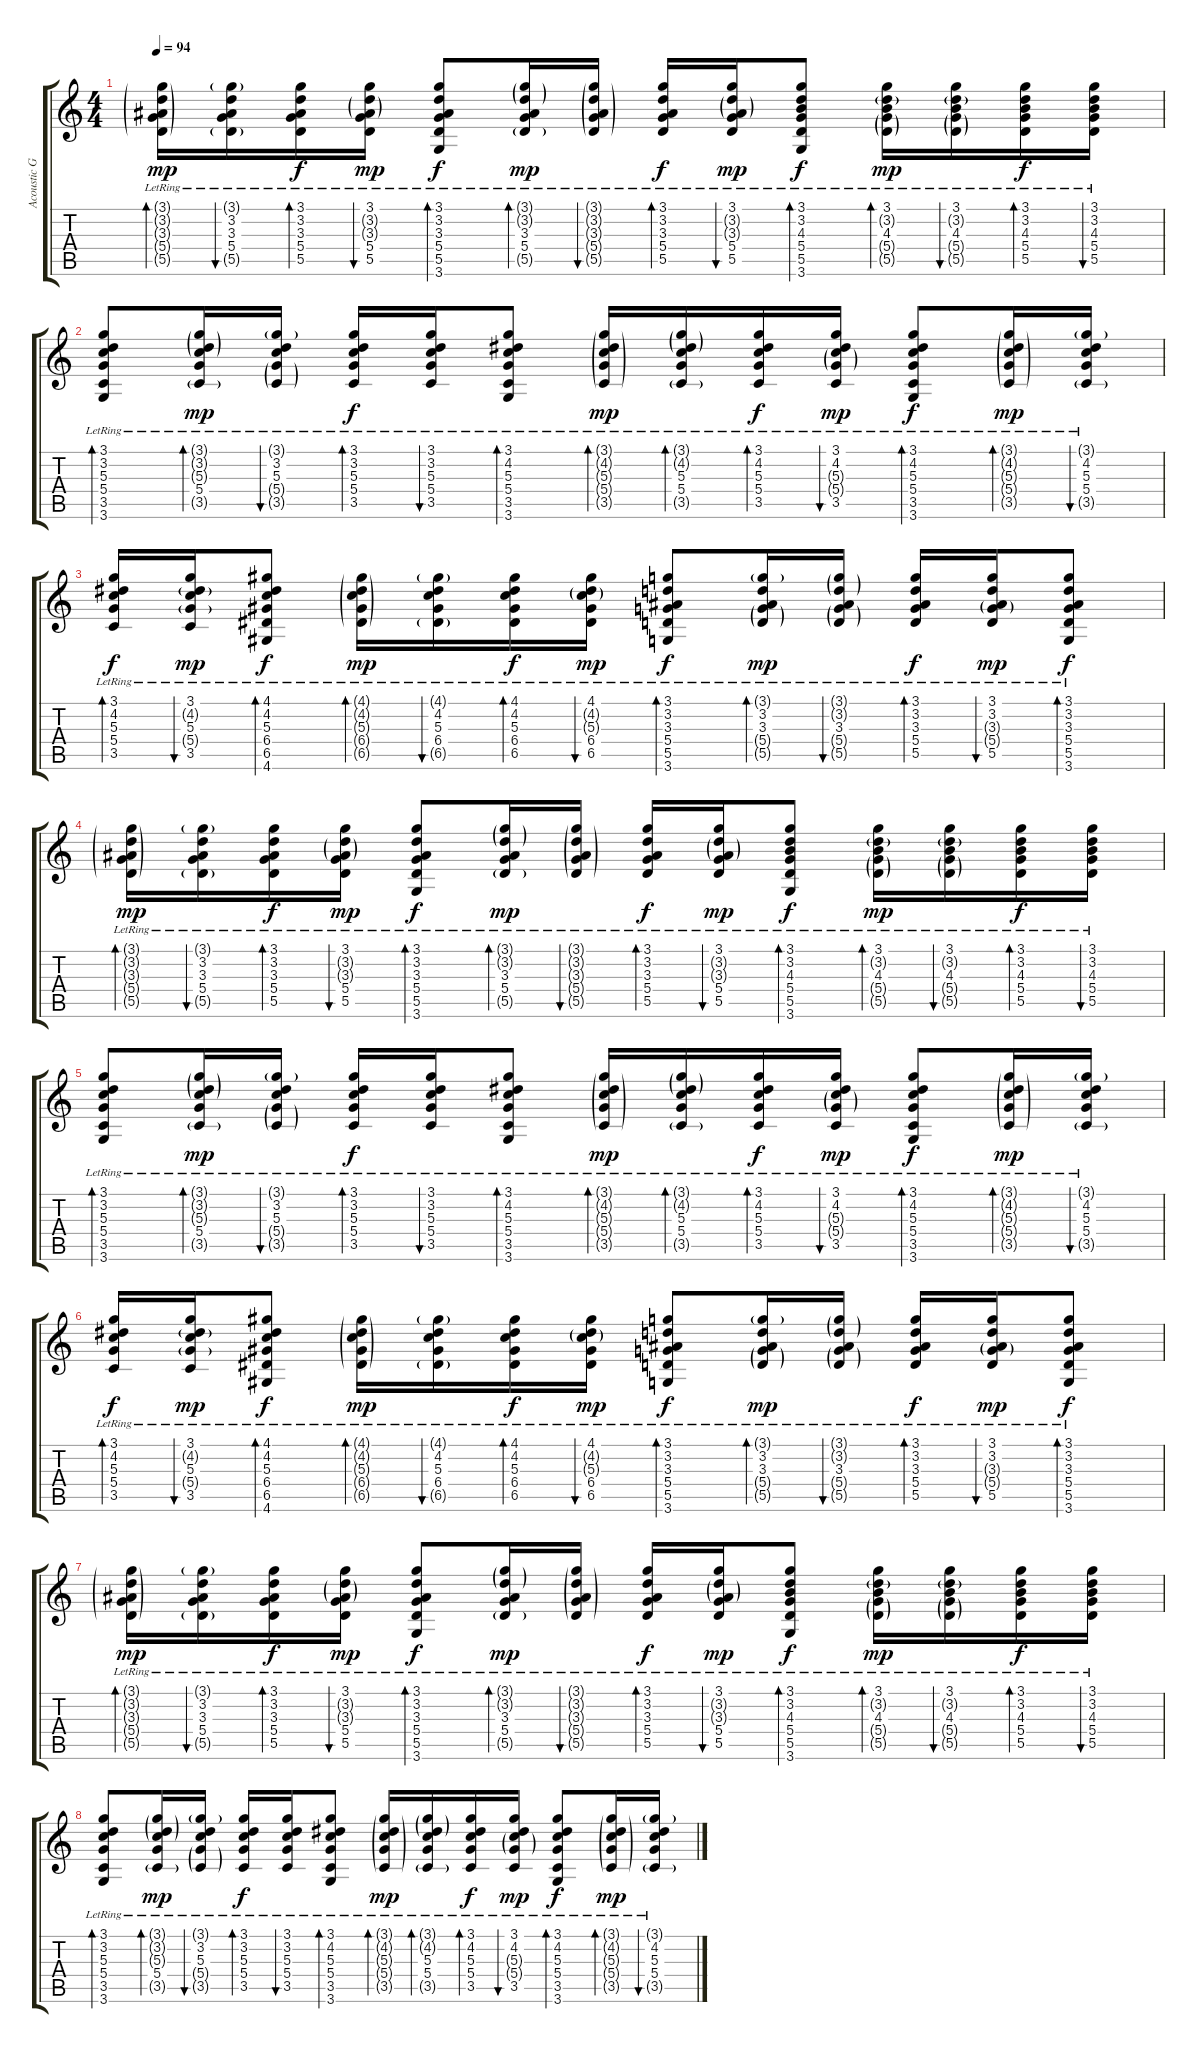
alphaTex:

\track ("Acoustic Guitar" "Acoustic G") {instrument acousticguitarsteel}
\staff {score tabs}
\tuning (E4 B3 G3 D3 A2 E2) {hide}
\ts (4 4)
\tempo 94
\clef g2
\ks c
(3.1{g lr} 3.2{g} 3.3{g lr} 5.4{g lr} 5.5{g lr}).16{bd 60 dy mp} (3.1{g lr} 3.2 3.3{lr} 5.4{lr} 5.5{g lr}).16{bu 60} (3.1{lr} 3.2 3.3{lr} 5.4{lr} 5.5{lr}).16{bd 60 dy f} (3.1{lr} 3.2{g} 3.3{g lr} 5.4{lr} 5.5{lr}).16{bu 60 dy mp} (3.1{lr} 3.2 3.3{lr} 5.4{lr} 5.5{lr} 3.6{lr}).8{bd 60 dy f} (3.1{g lr} 3.2{g} 3.3{lr} 5.4{lr} 5.5{g lr}).16{bd 60 dy mp} (3.1{g lr} 3.2{g} 3.3{g lr} 5.4{g lr} 5.5{g lr}).16{bu 60} (3.1{lr} 3.2 3.3{lr} 5.4{lr} 5.5{lr}).16{bd 60 dy f} (3.1{lr} 3.2{g} 3.3{g lr} 5.4{lr} 5.5{lr}).16{bu 60 dy mp} (3.1{lr} 3.2 4.3{lr} 5.4{lr} 5.5{lr} 3.6{lr}).8{bd 60 dy f} (3.1{lr} 3.2{g} 4.3{lr} 5.4{g lr} 5.5{g lr}).16{bd 60 dy mp} (3.1{lr} 3.2{g} 4.3{lr} 5.4{g lr} 5.5{g lr}).16{bu 60} (3.1{lr} 3.2{lr} 4.3{lr} 5.4{lr} 5.5{lr}).16{bd 60 dy f} (3.1{lr} 3.2{lr} 4.3{lr} 5.4{lr} 5.5{lr}).16{bu 60} |
(3.1{lr} 3.2{lr} 5.3{lr} 5.4{lr} 3.5{lr} 3.6{lr}).8{bd 60} (3.1{g lr} 3.2{g lr} 5.3{g lr} 5.4{lr} 3.5{g lr}).16{bd 60 dy mp} (3.1{g lr} 3.2{lr} 5.3{lr} 5.4{g lr} 3.5{g lr}).16{bu 60} (3.1{lr} 3.2{lr} 5.3{lr} 5.4{lr} 3.5{lr}).16{bd 60 dy f} (3.1{lr} 3.2 5.3 5.4 3.5).16{bu 60} (3.1{lr} 4.2{lr} 5.3{lr} 5.4 3.5{lr} 3.6{lr}).8{bd 60} (3.1{g} 4.2{g lr} 5.3{g lr} 5.4{g lr} 3.5{g lr}).16{bd 240 dy mp} (3.1{g} 4.2{g lr} 5.3{lr} 5.4{lr} 3.5{g lr}).16{bd 60} (3.1{lr} 4.2{lr} 5.3{lr} 5.4{lr} 3.5{lr}).16{bd 60 dy f} (3.1{lr} 4.2{lr} 5.3{g lr} 5.4{g lr} 3.5{lr}).16{bu 60 dy mp} (3.1 4.2 5.3{lr} 5.4{lr} 3.5{lr} 3.6{lr}).8{bd 60 dy f} (3.1{g} 4.2{g} 5.3{g lr} 5.4{g lr} 3.5{g lr}).16{bd 60 dy mp} (3.1{g} 4.2 5.3{lr} 5.4{lr} 3.5{g lr}).16{bu 60} |
(3.1{lr} 4.2{lr} 5.3{lr} 5.4{lr} 3.5{lr}).16{bd 60 dy f} (3.1{lr} 4.2{g lr} 5.3{lr} 5.4{g lr} 3.5{lr}).16{bu 60 dy mp} (4.1{lr} 4.2 5.3{lr} 6.4{lr} 6.5{lr} 4.6{lr}).8{bd 60 dy f} (4.1{g lr} 4.2{g} 5.3{g lr} 6.4{g lr} 6.5{g lr}).16{bd 60 dy mp} (4.1{g lr} 4.2 5.3{lr} 6.4{lr} 6.5{g lr}).16{bu 60} (4.1{lr} 4.2 5.3{lr} 6.4{lr} 6.5{lr}).16{bd 60 dy f} (4.1{lr} 4.2{g} 5.3{g lr} 6.4{lr} 6.5{lr}).16{bu 60 dy mp} (3.1{lr} 3.2 3.3{lr} 5.4{lr} 5.5{lr} 3.6{lr}).8{bd 60 dy f} (3.1{g lr} 3.2 3.3{lr} 5.4{g lr} 5.5{g lr}).16{bd 60 dy mp} (3.1{g lr} 3.2{g} 3.3{lr} 5.4{g lr} 5.5{g lr}).16{bu 60} (3.1{lr} 3.2 3.3{lr} 5.4{lr} 5.5{lr}).16{bd 60 dy f} (3.1{lr} 3.2 3.3{g lr} 5.4{g lr} 5.5{lr}).16{bu 60 dy mp} (3.1{lr} 3.2 3.3{lr} 5.4{lr} 5.5{lr} 3.6{lr}).8{bd 60 dy f} |
(3.1{g lr} 3.2{g} 3.3{g lr} 5.4{g lr} 5.5{g lr}).16{bd 60 dy mp} (3.1{g lr} 3.2 3.3{lr} 5.4{lr} 5.5{g lr}).16{bu 60} (3.1{lr} 3.2 3.3{lr} 5.4{lr} 5.5{lr}).16{bd 60 dy f} (3.1{lr} 3.2{g} 3.3{g lr} 5.4{lr} 5.5{lr}).16{bu 60 dy mp} (3.1{lr} 3.2 3.3{lr} 5.4{lr} 5.5{lr} 3.6{lr}).8{bd 60 dy f} (3.1{g lr} 3.2{g} 3.3{lr} 5.4{lr} 5.5{g lr}).16{bd 60 dy mp} (3.1{g lr} 3.2{g} 3.3{g lr} 5.4{g lr} 5.5{g lr}).16{bu 60} (3.1{lr} 3.2 3.3{lr} 5.4{lr} 5.5{lr}).16{bd 60 dy f} (3.1{lr} 3.2{g} 3.3{g lr} 5.4{lr} 5.5{lr}).16{bu 60 dy mp} (3.1{lr} 3.2 4.3{lr} 5.4{lr} 5.5{lr} 3.6{lr}).8{bd 60 dy f} (3.1{lr} 3.2{g} 4.3{lr} 5.4{g lr} 5.5{g lr}).16{bd 60 dy mp} (3.1{lr} 3.2{g} 4.3{lr} 5.4{g lr} 5.5{g lr}).16{bu 60} (3.1{lr} 3.2{lr} 4.3{lr} 5.4{lr} 5.5{lr}).16{bd 60 dy f} (3.1{lr} 3.2{lr} 4.3{lr} 5.4{lr} 5.5{lr}).16{bu 60} |
(3.1{lr} 3.2{lr} 5.3{lr} 5.4{lr} 3.5{lr} 3.6{lr}).8{bd 60} (3.1{g lr} 3.2{g lr} 5.3{g lr} 5.4{lr} 3.5{g lr}).16{bd 60 dy mp} (3.1{g lr} 3.2{lr} 5.3{lr} 5.4{g lr} 3.5{g lr}).16{bu 60} (3.1{lr} 3.2{lr} 5.3{lr} 5.4{lr} 3.5{lr}).16{bd 60 dy f} (3.1{lr} 3.2 5.3 5.4 3.5).16{bu 60} (3.1{lr} 4.2{lr} 5.3{lr} 5.4 3.5{lr} 3.6{lr}).8{bd 60} (3.1{g} 4.2{g lr} 5.3{g lr} 5.4{g lr} 3.5{g lr}).16{bd 240 dy mp} (3.1{g} 4.2{g lr} 5.3{lr} 5.4{lr} 3.5{g lr}).16{bd 60} (3.1{lr} 4.2{lr} 5.3{lr} 5.4{lr} 3.5{lr}).16{bd 60 dy f} (3.1{lr} 4.2{lr} 5.3{g lr} 5.4{g lr} 3.5{lr}).16{bu 60 dy mp} (3.1 4.2 5.3{lr} 5.4{lr} 3.5{lr} 3.6{lr}).8{bd 60 dy f} (3.1{g} 4.2{g} 5.3{g lr} 5.4{g lr} 3.5{g lr}).16{bd 60 dy mp} (3.1{g} 4.2 5.3{lr} 5.4{lr} 3.5{g lr}).16{bu 60} |
(3.1{lr} 4.2{lr} 5.3{lr} 5.4{lr} 3.5{lr}).16{bd 60 dy f} (3.1{lr} 4.2{g lr} 5.3{lr} 5.4{g lr} 3.5{lr}).16{bu 60 dy mp} (4.1{lr} 4.2 5.3{lr} 6.4{lr} 6.5{lr} 4.6{lr}).8{bd 60 dy f} (4.1{g lr} 4.2{g} 5.3{g lr} 6.4{g lr} 6.5{g lr}).16{bd 60 dy mp} (4.1{g lr} 4.2 5.3{lr} 6.4{lr} 6.5{g lr}).16{bu 60} (4.1{lr} 4.2 5.3{lr} 6.4{lr} 6.5{lr}).16{bd 60 dy f} (4.1{lr} 4.2{g} 5.3{g lr} 6.4{lr} 6.5{lr}).16{bu 60 dy mp} (3.1{lr} 3.2 3.3{lr} 5.4{lr} 5.5{lr} 3.6{lr}).8{bd 60 dy f} (3.1{g lr} 3.2 3.3{lr} 5.4{g lr} 5.5{g lr}).16{bd 60 dy mp} (3.1{g lr} 3.2{g} 3.3{lr} 5.4{g lr} 5.5{g lr}).16{bu 60} (3.1{lr} 3.2 3.3{lr} 5.4{lr} 5.5{lr}).16{bd 60 dy f} (3.1{lr} 3.2 3.3{g lr} 5.4{g lr} 5.5{lr}).16{bu 60 dy mp} (3.1{lr} 3.2 3.3{lr} 5.4{lr} 5.5{lr} 3.6{lr}).8{bd 60 dy f} |
(3.1{g lr} 3.2{g} 3.3{g lr} 5.4{g lr} 5.5{g lr}).16{bd 60 dy mp} (3.1{g lr} 3.2 3.3{lr} 5.4{lr} 5.5{g lr}).16{bu 60} (3.1{lr} 3.2 3.3{lr} 5.4{lr} 5.5{lr}).16{bd 60 dy f} (3.1{lr} 3.2{g} 3.3{g lr} 5.4{lr} 5.5{lr}).16{bu 60 dy mp} (3.1{lr} 3.2 3.3{lr} 5.4{lr} 5.5{lr} 3.6{lr}).8{bd 60 dy f} (3.1{g lr} 3.2{g} 3.3{lr} 5.4{lr} 5.5{g lr}).16{bd 60 dy mp} (3.1{g lr} 3.2{g} 3.3{g lr} 5.4{g lr} 5.5{g lr}).16{bu 60} (3.1{lr} 3.2 3.3{lr} 5.4{lr} 5.5{lr}).16{bd 60 dy f} (3.1{lr} 3.2{g} 3.3{g lr} 5.4{lr} 5.5{lr}).16{bu 60 dy mp} (3.1{lr} 3.2 4.3{lr} 5.4{lr} 5.5{lr} 3.6{lr}).8{bd 60 dy f} (3.1{lr} 3.2{g} 4.3{lr} 5.4{g lr} 5.5{g lr}).16{bd 60 dy mp} (3.1{lr} 3.2{g} 4.3{lr} 5.4{g lr} 5.5{g lr}).16{bu 60} (3.1{lr} 3.2{lr} 4.3{lr} 5.4{lr} 5.5{lr}).16{bd 60 dy f} (3.1{lr} 3.2{lr} 4.3{lr} 5.4{lr} 5.5{lr}).16{bu 60} |
(3.1{lr} 3.2{lr} 5.3{lr} 5.4{lr} 3.5{lr} 3.6{lr}).8{bd 60} (3.1{g lr} 3.2{g lr} 5.3{g lr} 5.4{lr} 3.5{g lr}).16{bd 60 dy mp} (3.1{g lr} 3.2{lr} 5.3{lr} 5.4{g lr} 3.5{g lr}).16{bu 60} (3.1{lr} 3.2{lr} 5.3{lr} 5.4{lr} 3.5{lr}).16{bd 60 dy f} (3.1{lr} 3.2 5.3 5.4 3.5).16{bu 60} (3.1{lr} 4.2{lr} 5.3{lr} 5.4 3.5{lr} 3.6{lr}).8{bd 60} (3.1{g} 4.2{g lr} 5.3{g lr} 5.4{g lr} 3.5{g lr}).16{bd 240 dy mp} (3.1{g} 4.2{g lr} 5.3{lr} 5.4{lr} 3.5{g lr}).16{bd 60} (3.1{lr} 4.2{lr} 5.3{lr} 5.4{lr} 3.5{lr}).16{bd 60 dy f} (3.1{lr} 4.2{lr} 5.3{g lr} 5.4{g lr} 3.5{lr}).16{bu 60 dy mp} (3.1 4.2 5.3{lr} 5.4{lr} 3.5{lr} 3.6{lr}).8{bd 60 dy f} (3.1{g} 4.2{g} 5.3{g lr} 5.4{g lr} 3.5{g lr}).16{bd 60 dy mp} (3.1{g} 4.2 5.3{lr} 5.4{lr} 3.5{g lr}).16{bu 60}
